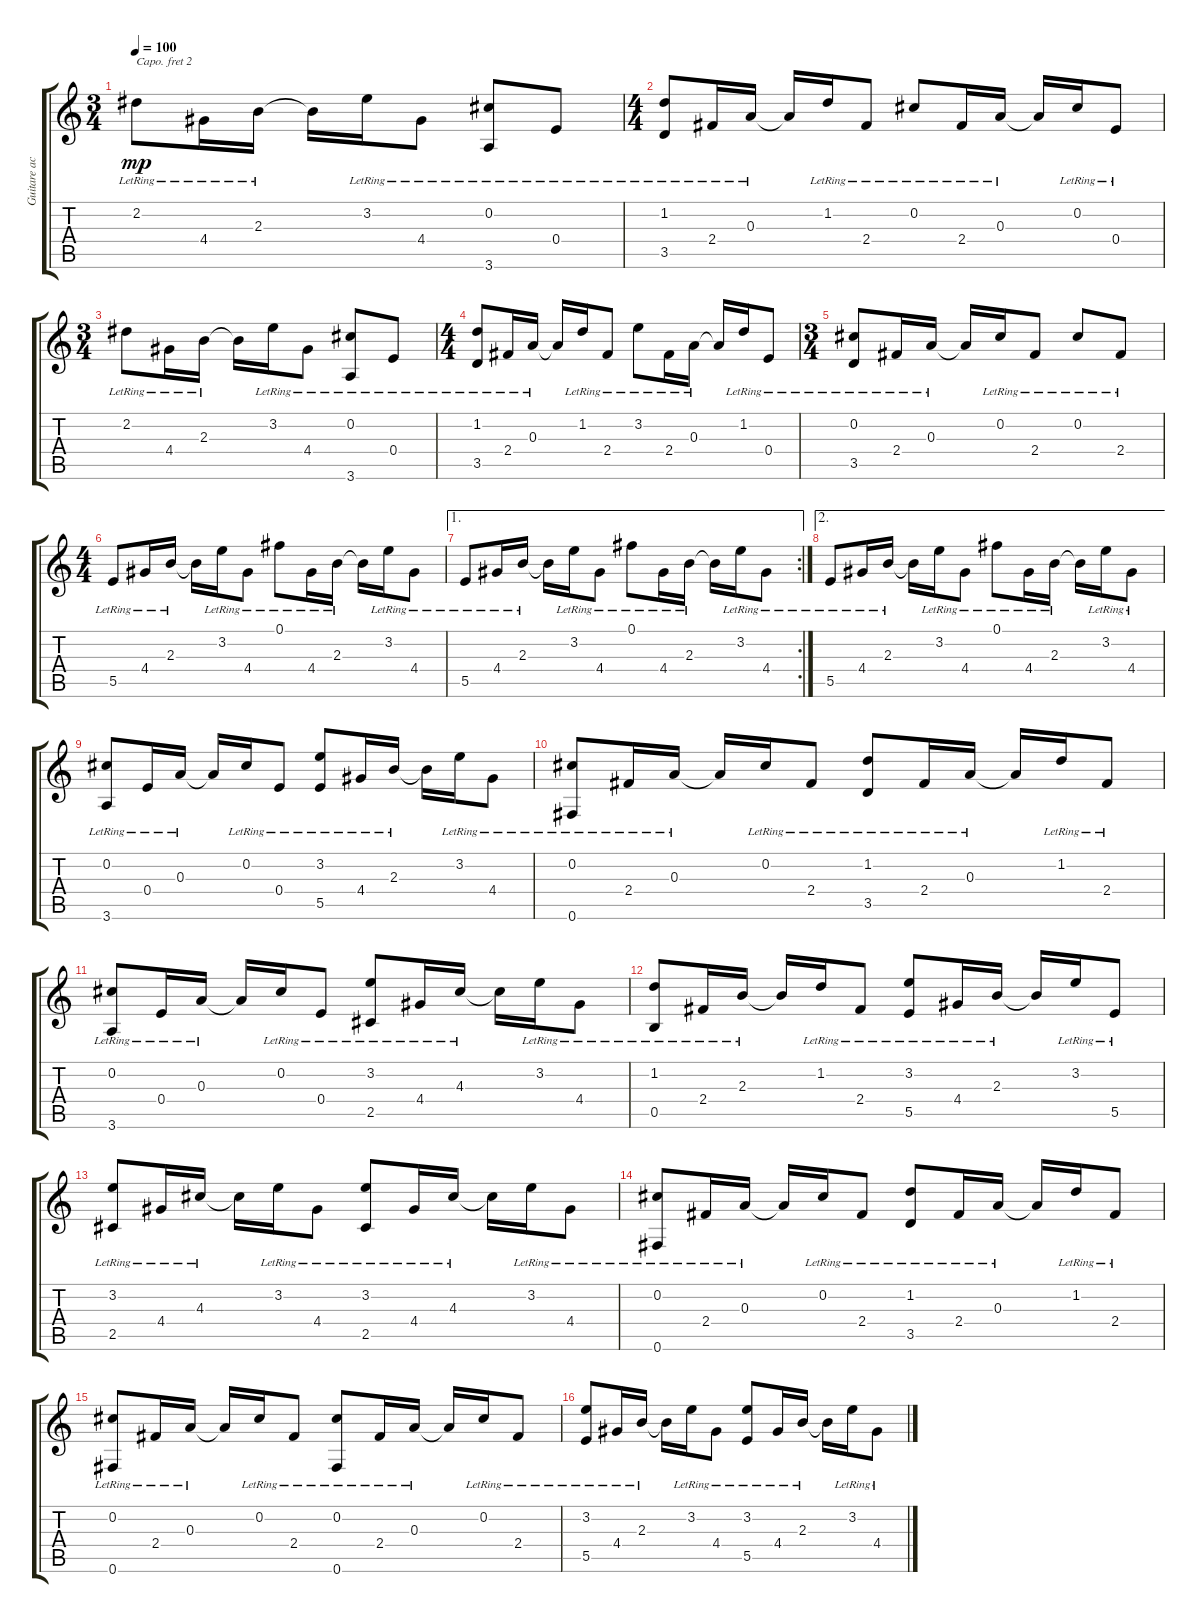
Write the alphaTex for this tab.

\track ("Guitare acc" "Guitare ac") {instrument acousticguitarsteel}
\staff {score tabs}
\capo 2
\tuning (E4 B3 G3 D3 A2 E2) {hide}
\ts (3 4)
\tempo 100
\clef g2
\ks c
2.2{lr}.8{dy mp} 4.4{lr}.16 2.3{lr}.16 2.3{t}.16 3.2{lr}.16 4.4{lr}.8 (0.2{lr} 3.6{lr}).8 0.4{lr}.8 |
\ts (4 4)
(1.2{lr} 3.5{lr}).8 2.4{lr}.16 0.3{lr}.16 0.3{t}.16 1.2{lr}.16 2.4{lr}.8 0.2{lr}.8 2.4{lr}.16 0.3{lr}.16 0.3{t}.16 0.2{lr}.16 0.4{lr}.8 |
\ts (3 4)
2.2{lr}.8 4.4{lr}.16 2.3{lr}.16 2.3{t}.16 3.2{lr}.16 4.4{lr}.8 (0.2{lr} 3.6{lr}).8 0.4{lr}.8 |
\ts (4 4)
(1.2{lr} 3.5{lr}).8 2.4{lr}.16 0.3{lr}.16 0.3{t}.16 1.2{lr}.16 2.4{lr}.8 3.2{lr}.8 2.4{lr}.16 0.3{lr}.16 0.3{t}.16 1.2{lr}.16 0.4{lr}.8 |
\ts (3 4)
(0.2{lr} 3.5{lr}).8 2.4{lr}.16 0.3{lr}.16 0.3{t}.16 0.2{lr}.16 2.4{lr}.8 0.2{lr}.8 2.4{lr}.8 |
\ts (4 4)
5.5{lr}.8 4.4{lr}.16 2.3{lr}.16 2.3{t}.16 3.2{lr}.16 4.4{lr}.8 0.1{lr}.8 4.4{lr}.16 2.3{lr}.16 2.3{t}.16 3.2{lr}.16 4.4{lr}.8 |
\ae 1
\rc 2
5.5{lr}.8 4.4{lr}.16 2.3{lr}.16 2.3{t}.16 3.2{lr}.16 4.4{lr}.8 0.1{lr}.8 4.4{lr}.16 2.3{lr}.16 2.3{t}.16 3.2{lr}.16 4.4{lr}.8 |
\ae 2
5.5{lr}.8 4.4{lr}.16 2.3{lr}.16 2.3{t}.16 3.2{lr}.16 4.4{lr}.8 0.1{lr}.8 4.4{lr}.16 2.3{lr}.16 2.3{t}.16 3.2{lr}.16 4.4{lr}.8 |
(0.2{lr} 3.6{lr}).8 0.4{lr}.16 0.3{lr}.16 0.3{t}.16 0.2{lr}.16 0.4{lr}.8 (3.2{lr} 5.5{lr}).8 4.4{lr}.16 2.3{lr}.16 2.3{t}.16 3.2{lr}.16 4.4{lr}.8 |
(0.2{lr} 0.6{lr}).8 2.4{lr}.16 0.3{lr}.16 0.3{t}.16 0.2{lr}.16 2.4{lr}.8 (1.2{lr} 3.5{lr}).8 2.4{lr}.16 0.3{lr}.16 0.3{t}.16 1.2{lr}.16 2.4{lr}.8 |
(0.2{lr} 3.6{lr}).8 0.4{lr}.16 0.3{lr}.16 0.3{t}.16 0.2{lr}.16 0.4{lr}.8 (3.2{lr} 2.5{lr}).8 4.4{lr}.16 4.3{lr}.16 4.3{t}.16 3.2{lr}.16 4.4{lr}.8 |
(1.2{lr} 0.5{lr}).8 2.4{lr}.16 2.3{lr}.16 2.3{t}.16 1.2{lr}.16 2.4{lr}.8 (3.2{lr} 5.5{lr}).8 4.4{lr}.16 2.3{lr}.16 2.3{t}.16 3.2{lr}.16 5.5{lr}.8 |
(3.2{lr} 2.5{lr}).8 4.4{lr}.16 4.3{lr}.16 4.3{t}.16 3.2{lr}.16 4.4{lr}.8 (3.2{lr} 2.5{lr}).8 4.4{lr}.16 4.3{lr}.16 4.3{t}.16 3.2{lr}.16 4.4{lr}.8 |
(0.2{lr} 0.6{lr}).8 2.4{lr}.16 0.3{lr}.16 0.3{t}.16 0.2{lr}.16 2.4{lr}.8 (1.2{lr} 3.5{lr}).8 2.4{lr}.16 0.3{lr}.16 0.3{t}.16 1.2{lr}.16 2.4{lr}.8 |
(0.2{lr} 0.6{lr}).8 2.4{lr}.16 0.3{lr}.16 0.3{t}.16 0.2{lr}.16 2.4{lr}.8 (0.2{lr} 0.6{lr}).8 2.4{lr}.16 0.3{lr}.16 0.3{t}.16 0.2{lr}.16 2.4{lr}.8 |
(3.2{lr} 5.5{lr}).8 4.4{lr}.16 2.3{lr}.16 2.3{t}.16 3.2{lr}.16 4.4{lr}.8 (3.2{lr} 5.5{lr}).8 4.4{lr}.16 2.3{lr}.16 2.3{t}.16 3.2{lr}.16 4.4{lr}.8
